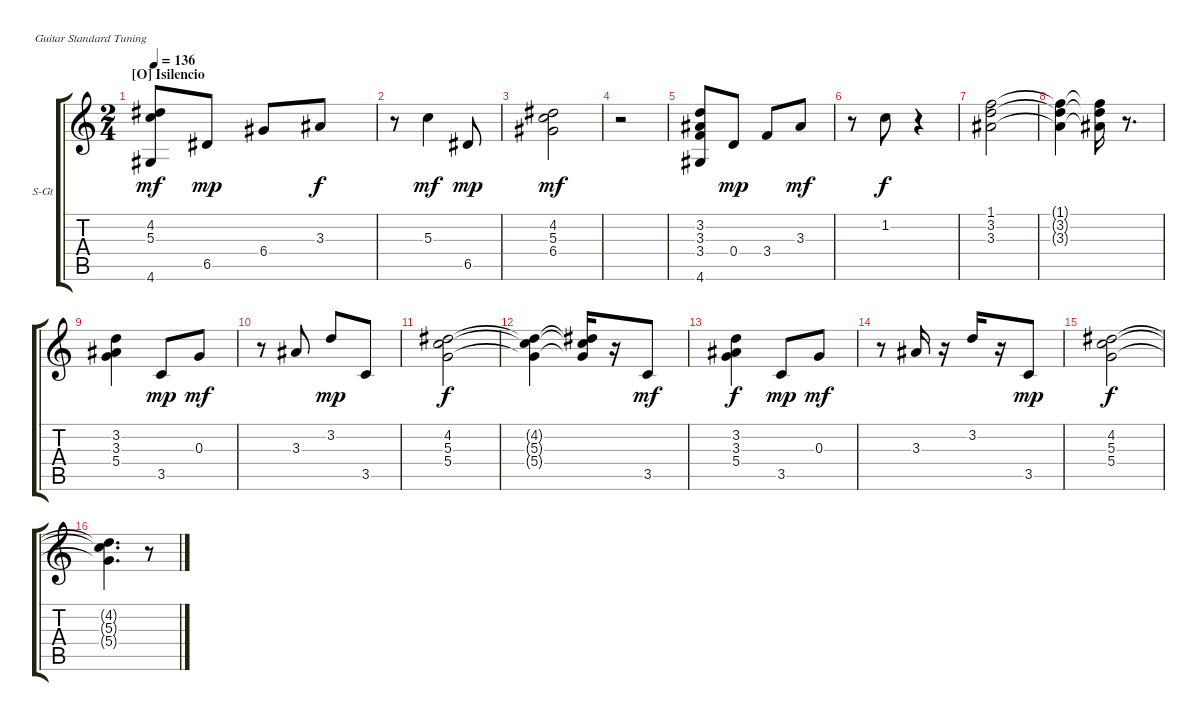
\bracketExtendMode groupsimilarinstruments
\firstSystemTrackNameOrientation horizontal
\otherSystemsTrackNameOrientation horizontal
\track ("piano cama" "S-Gt") {solo instrument electricpiano1}
\staff {score tabs}
\tuning (E4 B3 G3 D3 A2 E2)
\displaytranspose 12
\ts (2 4)
\section ("O" "Isilencio")
\tempo 136
\clef g2
\ks c
(4.2 5.3 4.6).8{dy mf} 6.5.8{dy mp} 6.4.8 3.3.8{dy f} |
r.8 5.3.4{dy mf} 6.5.8{dy mp} |
(4.2 5.3 6.4).2{dy mf} |
r.2 |
(3.2 3.3 3.4 4.6).8 0.4.8{dy mp} 3.4.8 3.3.8{dy mf} |
r.8 1.2.8{dy f} r.4 |
(1.1 3.2 3.3).2 |
(1.1{t} 3.2{t} 3.3{t}).4 (1.1{t} 3.2{t} 3.3{t}).16 r.8{d} |
(3.2 3.3 5.4).4 3.5.8{dy mp} 0.3.8{dy mf} |
r.8 3.3.8 3.2.8{dy mp} 3.5.8 |
(4.2 5.3 5.4).2{dy f} |
(4.2{t} 5.3{t} 5.4{t}).4 (4.2{t} 5.3{t} 5.4{t}).16 r.16 3.5.8{dy mf} |
(3.2 3.3 5.4).4{dy f} 3.5.8{dy mp} 0.3.8{dy mf} |
r.8 3.3.16 r.16 3.2.16 r.16 3.5.8{dy mp} |
(4.2 5.3 5.4).2{dy f} |
(4.2{t} 5.3{t} 5.4{t}).4{d} r.8
